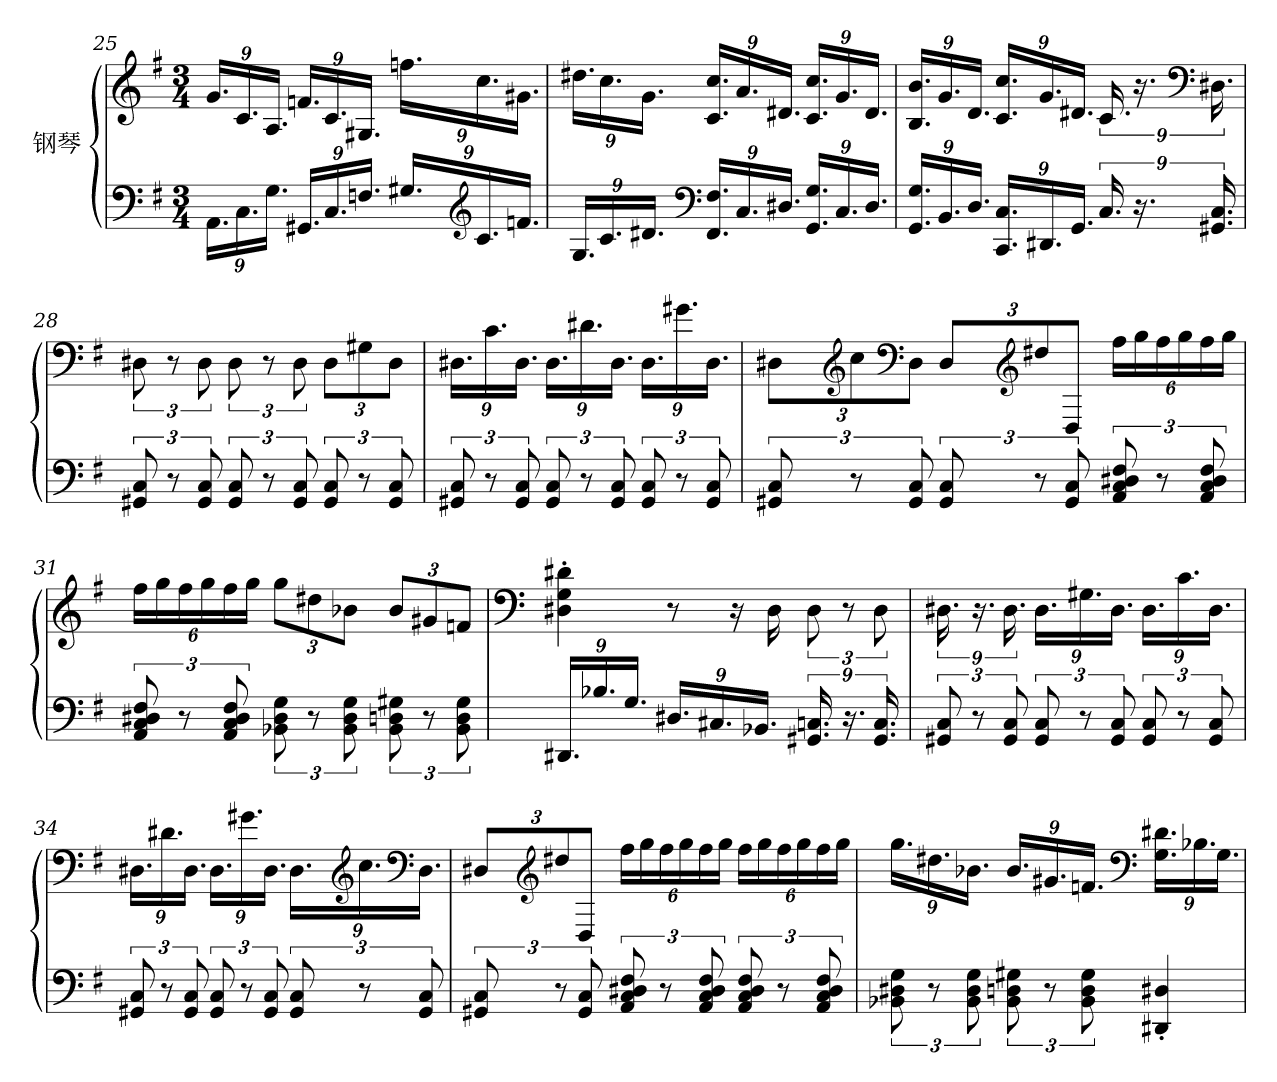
**kern	**kern
*part1	*part1
*staff2	*staff1
*I"钢琴	*
!!LO:PB:g=z
*clefF4	*clefG2
*k[f#]	*k[f#]
*M3/4	*M3/4
*Xbrackettup	*Xbrackettup
=25	=25
18.AA\LL	18.g/LL
18.C\	18.c/
18.G\JJ	18.A/JJ
18.GG#X/LL	18.fn/LL
18.C/	18.c/
18.Fn/JJ	18.G#X/JJ
18.G#X/LL	18.ffn\LL
*clefG2	*
18.c/	18.cc\
18.fn/JJ	18.g#X\JJ
=26	=26
18.G/LL	18.dd#X\LL
18.c/	18.cc\
18.d#X/JJ	18.g\JJ
*clefF4	*
18.FF#/ 18.F#/LL	18.c/ 18.cc/LL
18.C/	18.a/
18.D#X/JJ	18.d#X/JJ
18.GG/ 18.G/LL	18.c/ 18.cc/LL
18.C/	18.g/
18.D#/JJ	18.d#/JJ
!!LO:LB:g=z
=27	=27
*brackettup	*brackettup
18.GG/ 18.G/LL	18.B/ 18.b/LL
18.BB/	18.g/
18.D/JJ	18.d/JJ
18.CC/ 18.C/LL	18.c/ 18.cc/LL
18.DD#X/	18.g/
18.GG/JJ	18.d#X/JJ
18.C/	18.c/
18.r	18.r
*	*clefF4
18.GG#X/ 18.C/	18.D#X\
=28	=28
12GG#X/ 12C/	12D#X\
12r	12r
12GG#/ 12C/	12D#\
12GG#/ 12C/	12D#\
12r	12r
12GG#/ 12C/	12D#\
*	*Xbrackettup
12GG#/ 12C/	12D#\L
12r	12G#X\
12GG#/ 12C/	12D#\J
=29	=29
12GG#X/ 12C/	18.D#X\LL
12r	18.c\
12GG#/ 12C/	18.D#\JJ
12GG#/ 12C/	18.D#\LL
12r	18.d#X\
12GG#/ 12C/	18.D#\JJ
12GG#/ 12C/	18.D#\LL
12r	18.g#X\
12GG#/ 12C/	18.D#\JJ
!!LO:LB:g=z
=30	=30
12GG#X/ 12C/	12D#X\L
*	*clefG2
12r	12cc\
*	*clefF4
12GG#/ 12C/	12D#\J
12GG#/ 12C/	12D#/L
*	*clefG2
12r	12dd#X/
12GG#/ 12C/	12D#/J
12AA/ 12C/ 12D#X/ 12F#/	24ff#\LL
.	24gg\
12r	24ff#\
.	24gg\
12AA/ 12C/ 12D#/ 12F#/	24ff#\
.	24gg\JJ
=31	=31
12AA/ 12C/ 12D#X/ 12F#/	24ff#\LL
.	24gg\
12r	24ff#\
.	24gg\
12AA/ 12C/ 12D#/ 12F#/	24ff#\
.	24gg\JJ
12BB-X\ 12D#\ 12G\	12gg\L
12r	12dd#X\
12BB-\ 12D#\ 12G\	12b-X\J
12BB-\ 12Dn\ 12G#X\	12b-/L
12r	12g#X/
12BB-\ 12D\ 12G#\	12fn/J
!!LO:LB:g=z
=32	=32
*	*clefF4
18.DD#X/LL	4D#X\' 4G\' 4d#X\'
18.B-X/	.
18.G/JJ	.
18.D#X/LL	8r
18.C#X/	.
.	16r
18.BB-X/JJ	.
.	16D#\
*	*brackettup
18.GG#X/ 18.Cn/	12D#\
18.r	12r
18.GG#/ 18.C/	12D#\
=33	=33
12GG#X/ 12C/	18.D#X\
12r	18.r
12GG#/ 12C/	18.D#\
12GG#/ 12C/	18.D#\LL
12r	18.G#X\
12GG#/ 12C/	18.D#\JJ
12GG#/ 12C/	18.D#\LL
12r	18.c\
12GG#/ 12C/	18.D#\JJ
!!LO:LB:g=z
=34	=34
*	*Xbrackettup
12GG#X/ 12C/	18.D#X\LL
12r	18.d#X\
12GG#/ 12C/	18.D#\JJ
12GG#/ 12C/	18.D#\LL
12r	18.g#X\
12GG#/ 12C/	18.D#\JJ
12GG#/ 12C/	18.D#\LL
*	*clefG2
12r	18.cc\
*	*clefF4
12GG#/ 12C/	18.D#\JJ
=35	=35
12GG#X/ 12C/	12D#X/L
*	*clefG2
12r	12dd#X/
12GG#/ 12C/	12D#/J
12AA/ 12C/ 12D#X/ 12F#/	24ff#\LL
.	24gg\
12r	24ff#\
.	24gg\
12AA/ 12C/ 12D#/ 12F#/	24ff#\
.	24gg\JJ
12AA/ 12C/ 12D#/ 12F#/	24ff#\LL
.	24gg\
12r	24ff#\
.	24gg\
12AA/ 12C/ 12D#/ 12F#/	24ff#\
.	24gg\JJ
!!LO:LB:g=z
=36	=36
12BB-X\ 12D#X\ 12G\	18.gg\LL
12r	18.dd#X\
12BB-\ 12D#\ 12G\	18.b-X\JJ
12BB-\ 12Dn\ 12G#X\	18.b-/LL
12r	18.g#X/
12BB-\ 12D\ 12G#\	18.fn/JJ
*	*clefF4
4DD#X/' 4D#X/'	18.G\ 18.d#X\LL
.	18.B-X\
.	18.G\JJ
=	=
*-	*-
